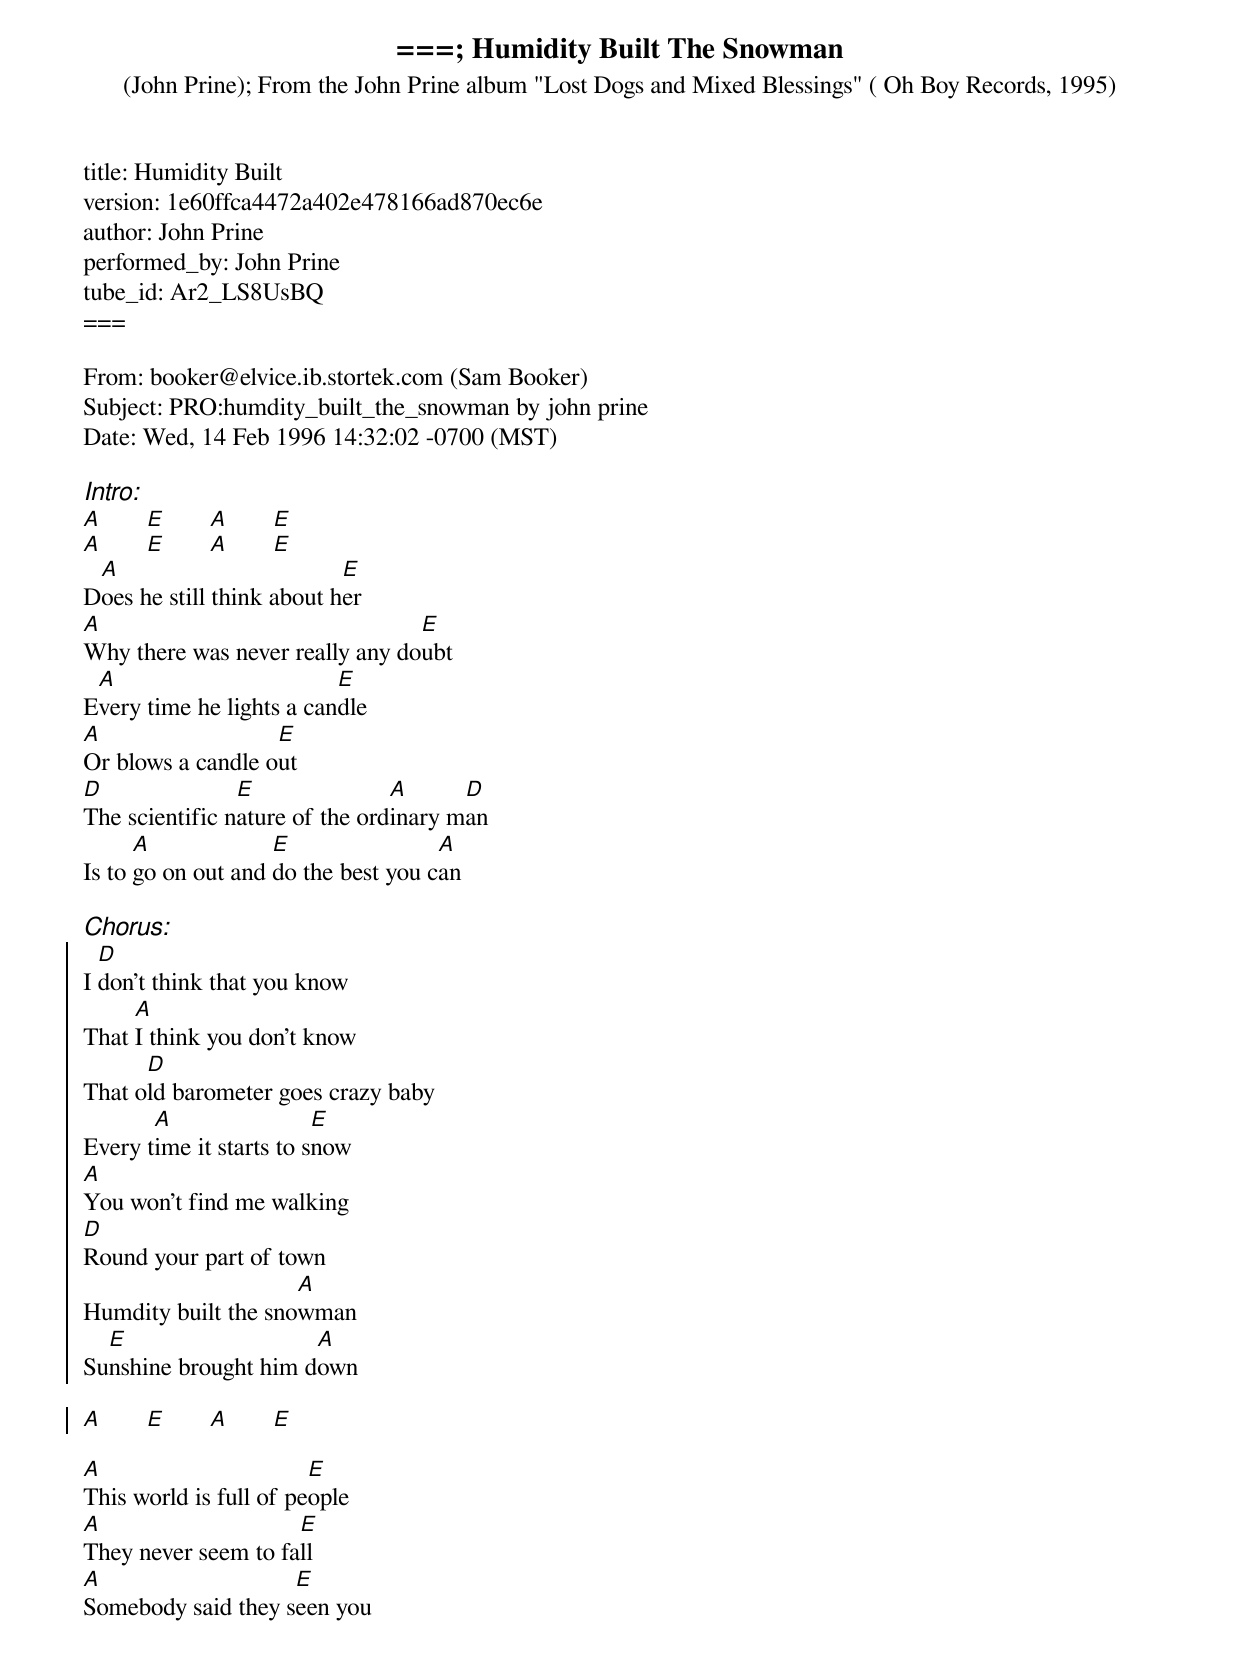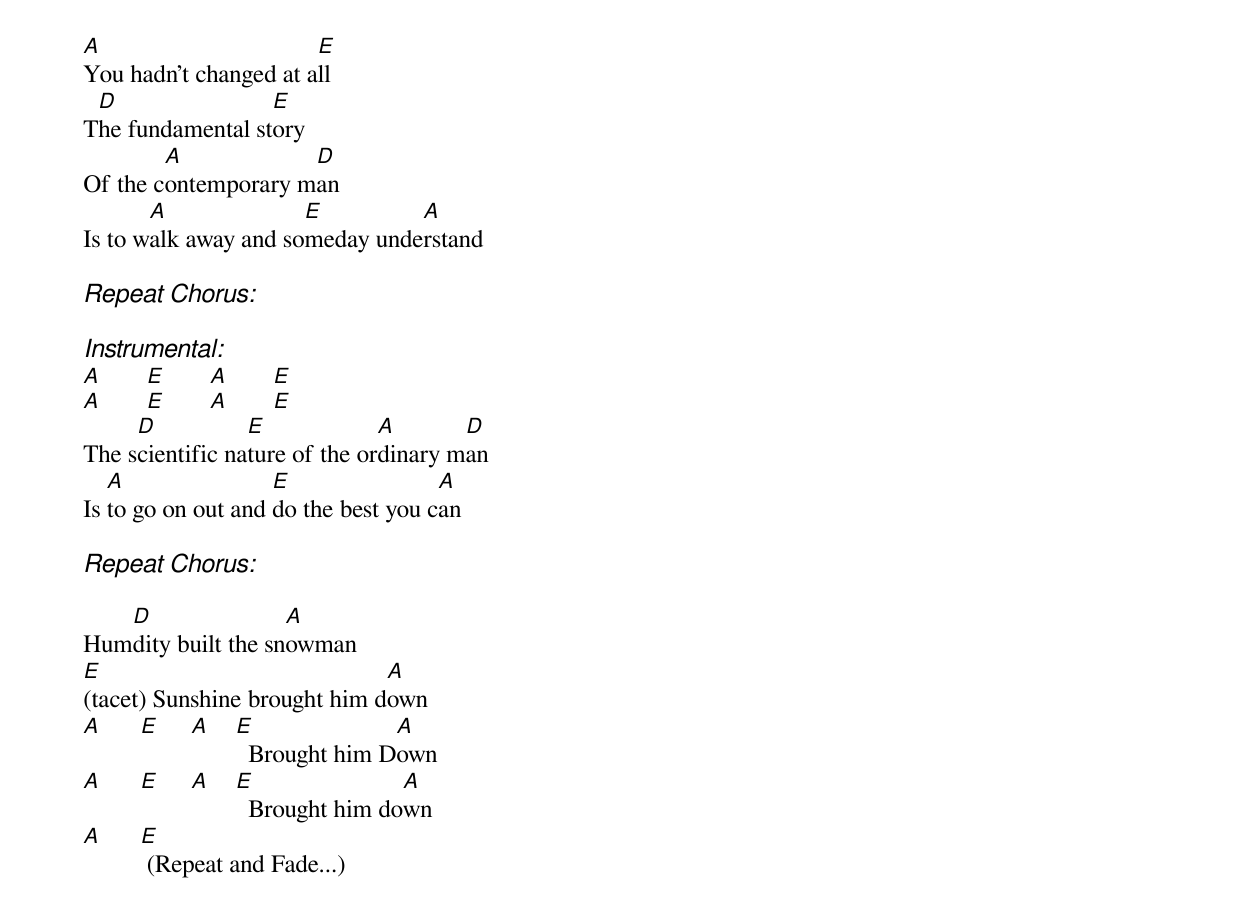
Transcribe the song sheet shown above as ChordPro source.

===
title: Humidity Built
version: 1e60ffca4472a402e478166ad870ec6e
author: John Prine
performed_by: John Prine
tube_id: Ar2_LS8UsBQ
===

From: booker@elvice.ib.stortek.com (Sam Booker)
Subject: PRO:humdity_built_the_snowman by john prine
Date: Wed, 14 Feb 1996 14:32:02 -0700 (MST)

{no_grid:}
{t:Humidity Built The Snowman}
{st:(John Prine)}
{st:From the John Prine album "Lost Dogs and Mixed Blessings" ( Oh Boy Records, 1995)}
{ci:Intro:}
[A]       [E]       [A]       [E]
[A]       [E]       [A]       [E]
D[A]oes he still think about h[E]er
[A]Why there was never really any do[E]ubt
E[A]very time he lights a can[E]dle
[A]Or blows a candle o[E]ut
[D]The scientific n[E]ature of the ord[A]inary m[D]an
Is to [A]go on out and [E]do the best you c[A]an

{ci:Chorus:}
{soc:}
I [D]don't think that you know
That [A]I think you don't know
That o[D]ld barometer goes crazy baby
Every t[A]ime it starts to s[E]now
[A]You won't find me walking
[D]Round your part of town
Humdity built the sno[A]wman
Su[E]nshine brought him d[A]own

[A]       [E]       [A]       [E]
{eoc:}

[A]This world is full of pe[E]ople
[A]They never seem to fa[E]ll
[A]Somebody said they s[E]een you
[A]You hadn't changed at a[E]ll
T[D]he fundamental st[E]ory
Of the c[A]ontemporary m[D]an
Is to w[A]alk away and so[E]meday unde[A]rstand

{ci:Repeat Chorus:}

{ci:Instrumental:}
[A]       [E]       [A]       [E]
[A]       [E]       [A]       [E]
The s[D]cientific na[E]ture of the or[A]dinary m[D]an
Is [A]to go on out and [E]do the best you c[A]an

{ci:Repeat Chorus:}

Hum[D]dity built the sn[A]owman
[E](tacet) Sunshine brought him d[A]own
[A]      [E]     [A]    [E]  Brought him D[A]own
[A]      [E]     [A]    [E]  Brought him do[A]wn
[A]      [E] (Repeat and Fade...)
